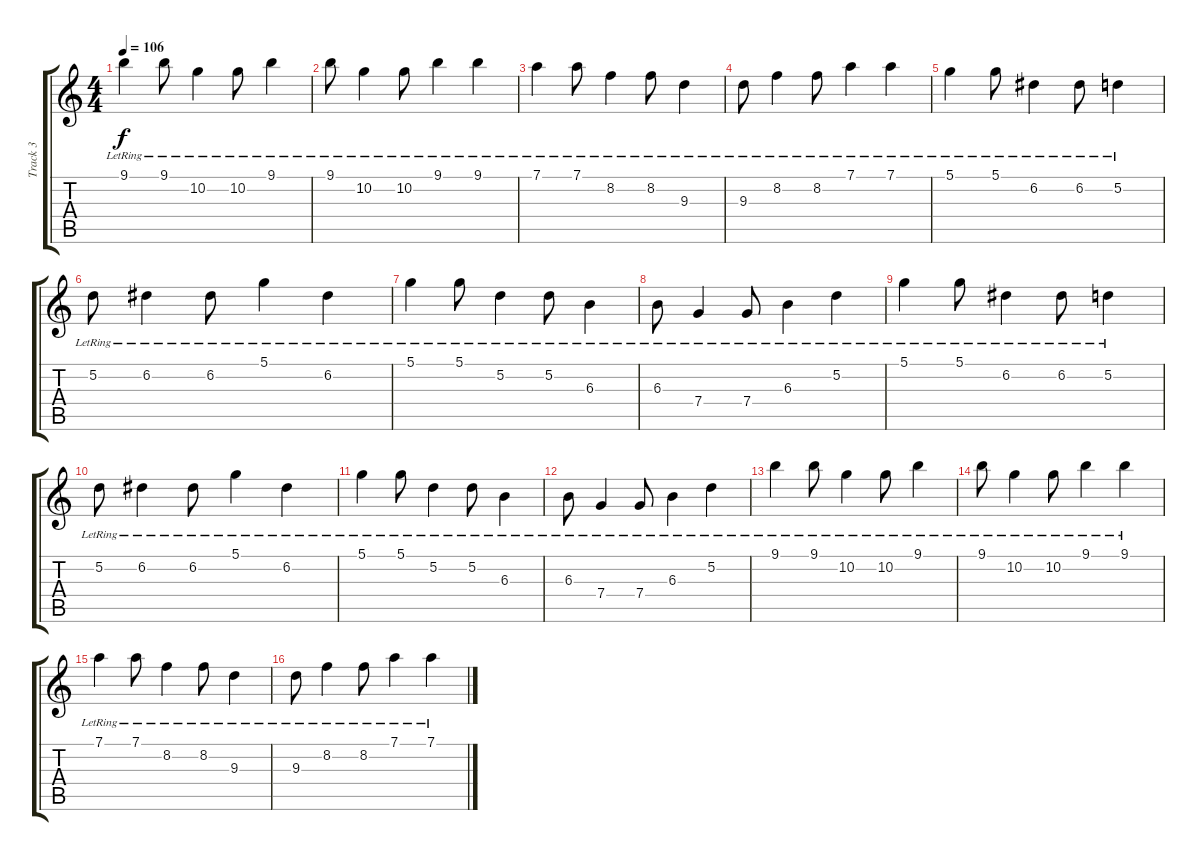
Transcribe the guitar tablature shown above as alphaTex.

\track ("Track 3" "Track 3") {instrument electricguitarjazz}
\staff {score tabs}
\tuning (D4 A3 F3 C3 G2 C2) {hide}
\ts (4 4)
\tempo 106
\clef g2
\ks c
9.1{lr}.4{dy f} 9.1{lr}.8 10.2{lr}.4 10.2{lr}.8 9.1{lr}.4 |
9.1{lr}.8 10.2{lr}.4 10.2{lr}.8 9.1{lr}.4 9.1{lr}.4 |
7.1{lr}.4 7.1{lr}.8 8.2{lr}.4 8.2{lr}.8 9.3{lr}.4 |
9.3{lr}.8 8.2{lr}.4 8.2{lr}.8 7.1{lr}.4 7.1{lr}.4 |
5.1{lr}.4 5.1{lr}.8 6.2{lr}.4 6.2{lr}.8 5.2{lr}.4 |
5.2{lr}.8 6.2{lr}.4 6.2{lr}.8 5.1{lr}.4 6.2{lr}.4 |
5.1{lr}.4 5.1{lr}.8 5.2{lr}.4 5.2{lr}.8 6.3{lr}.4 |
6.3{lr}.8 7.4{lr}.4 7.4{lr}.8 6.3{lr}.4 5.2{lr}.4 |
5.1{lr}.4 5.1{lr}.8 6.2{lr}.4 6.2{lr}.8 5.2{lr}.4 |
5.2{lr}.8 6.2{lr}.4 6.2{lr}.8 5.1{lr}.4 6.2{lr}.4 |
5.1{lr}.4 5.1{lr}.8 5.2{lr}.4 5.2{lr}.8 6.3{lr}.4 |
6.3{lr}.8 7.4{lr}.4 7.4{lr}.8 6.3{lr}.4 5.2{lr}.4 |
9.1{lr}.4{volume 13} 9.1{lr}.8 10.2{lr}.4 10.2{lr}.8 9.1{lr}.4 |
9.1{lr}.8 10.2{lr}.4 10.2{lr}.8 9.1{lr}.4 9.1{lr}.4 |
7.1{lr}.4 7.1{lr}.8 8.2{lr}.4 8.2{lr}.8 9.3{lr}.4 |
9.3{lr}.8 8.2{lr}.4 8.2{lr}.8 7.1{lr}.4 7.1{lr}.4
